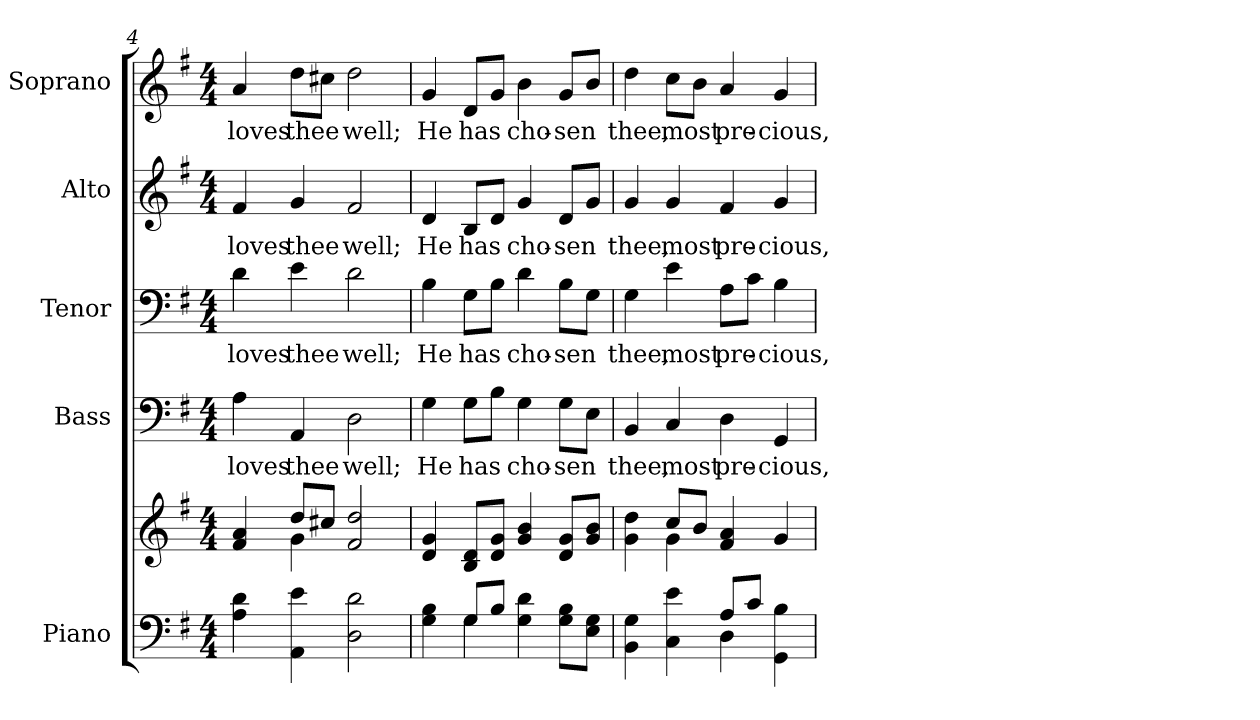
**kern	**kern	**kern	**text	**kern	**text	**kern	**text	**kern	**text
*part5	*part5	*part4	*part4	*part3	*part3	*part2	*part2	*part1	*part1
*staff6	*staff5	*staff4	*staff4	*staff3	*staff3	*staff2	*staff2	*staff1	*staff1
*I"Piano	*	*I"Bass	*	*I"Tenor	*	*I"Alto	*	*I"Soprano	*
*I'Pno.	*	*I'B.	*	*I'T.	*	*I'A.	*	*I'S.	*
*clefF4	*clefG2	*clefF4	*	*clefF4	*	*clefG2	*	*clefG2	*
*k[f#]	*k[f#]	*k[f#]	*	*k[f#]	*	*k[f#]	*	*k[f#]	*
*G:	*G:	*G:	*	*G:	*	*G:	*	*G:	*
*M4/4	*M4/4	*M4/4	*	*M4/4	*	*M4/4	*	*M4/4	*
=4	=4	=4	=4	=4	=4	=4	=4	=4	=4
*	*^	*	*	*	*	*	*	*	*
!	!	!	!	!LO:LY:b:color=#000000	!	!	!	!	!	!
!	!	!	!	!	!	!LO:LY:b:color=#000000	!	!	!	!
!	!	!	!	!	!	!	!	!LO:LY:b:color=#000000	!	!
!	!	!	!	!	!	!	!	!	!	!LO:LY:b:color=#000000
4Ai\ 4di	4f#i/ 4ai	4ryy	4Ai\	loves	4di\	loves	4f#i/	loves	4ai/	loves
!	!	!	!	!LO:LY:b:color=#000000	!	!	!	!	!	!
!	!	!	!	!	!	!LO:LY:b:color=#000000	!	!	!	!
!	!	!	!	!	!	!	!	!LO:LY:b:color=#000000	!	!
!	!	!	!	!	!	!	!	!	!	!LO:LY:b:color=#000000
4AAi\ 4ei	8ddi/L	4gi\	4AAi/	thee	4ei\	thee	4gi/	thee	8ddi\L	thee
.	8cc#Xi/J	.	.	.	.	.	.	.	8cc#Xi\J	.
!	!	!	!	!LO:LY:b:color=#000000	!	!	!	!	!	!
!	!	!	!	!	!	!LO:LY:b:color=#000000	!	!	!	!
!	!	!	!	!	!	!	!	!LO:LY:b:color=#000000	!	!
!	!	!	!	!	!	!	!	!	!	!LO:LY:b:color=#000000
2Di\ 2di	2f#i/ 2ddi	2ryy	2Di\	well;	2di\	well;	2f#i/	well;	2ddi\	well;
*	*v	*v	*	*	*	*	*	*	*	*
!!LO:PB:g=z
=5	=5	=5	=5	=5	=5	=5	=5	=5	=5
*^	*	*	*	*	*	*	*	*	*
*	*	*^	*	*	*	*	*	*	*	*
!	!	!	!	!	!LO:LY:b:color=#000000	!	!	!	!	!	!
*	*	*v	*v	*	*	*	*	*	*	*	*
*	*	*^	*	*	*	*	*	*	*	*
!	!	!	!	!	!	!	!LO:LY:b:color=#000000	!	!	!	!
*	*	*v	*v	*	*	*	*	*	*	*	*
*	*	*^	*	*	*	*	*	*	*	*
!	!	!	!	!	!	!	!	!	!LO:LY:b:color=#000000	!	!
*	*	*v	*v	*	*	*	*	*	*	*	*
*	*	*^	*	*	*	*	*	*	*	*
!	!	!	!	!	!	!	!	!	!	!	!LO:LY:b:color=#000000
*	*	*v	*v	*	*	*	*	*	*	*	*
4Gi\ 4Bi	4ryy	4di/ 4gi	4Gi\	He	4Bi\	He	4di/	He	4gi/	He
!	!	!	!	!LO:LY:b:color=#000000	!	!	!	!	!	!
!	!	!	!	!	!	!LO:LY:b:color=#000000	!	!	!	!
!	!	!	!	!	!	!	!	!LO:LY:b:color=#000000	!	!
!	!	!	!	!	!	!	!	!	!	!LO:LY:b:color=#000000
8Gi/L	4Gi\	8Bi/ 8diL	8Gi\L	has	8Gi\L	has	8Bi/L	has	8di/L	has
8Bi/J	.	8di/ 8giJ	8Bi\J	.	8Bi\J	.	8di/J	.	8gi/J	.
!	!	!	!	!LO:LY:b:color=#000000	!	!	!	!	!	!
!	!	!	!	!	!	!LO:LY:b:color=#000000	!	!	!	!
!	!	!	!	!	!	!	!	!LO:LY:b:color=#000000	!	!
!	!	!	!	!	!	!	!	!	!	!LO:LY:b:color=#000000
4Gi\ 4di	2ryy	4gi/ 4bi	4Gi\	cho-	4di\	cho-	4gi/	cho-	4bi\	cho-
!	!	!	!	!LO:LY:b:color=#000000	!	!	!	!	!	!
!	!	!	!	!	!	!LO:LY:b:color=#000000	!	!	!	!
!	!	!	!	!	!	!	!	!LO:LY:b:color=#000000	!	!
!	!	!	!	!	!	!	!	!	!	!LO:LY:b:color=#000000
8Gi\ 8BiL	.	8di/ 8giL	8Gi\L	-sen	8Bi\L	-sen	8di/L	-sen	8gi/L	-sen
8Ei\ 8GiJ	.	8gi/ 8biJ	8Ei\J	.	8Gi\J	.	8gi/J	.	8bi/J	.
=6	=6	=6	=6	=6	=6	=6	=6	=6	=6	=6
*	*	*^	*	*	*	*	*	*	*	*
!	!	!	!	!	!LO:LY:b:color=#000000	!	!	!	!	!	!
!	!	!	!	!	!	!	!LO:LY:b:color=#000000	!	!	!	!
!	!	!	!	!	!	!	!	!	!LO:LY:b:color=#000000	!	!
!	!	!	!	!	!	!	!	!	!	!	!LO:LY:b:color=#000000
4BBi\ 4Gi	2ryy	4gi\ 4ddi	4ryy	4BBi/	thee,	4Gi\	thee,	4gi/	thee,	4ddi\	thee,
!	!	!	!	!	!LO:LY:b:color=#000000	!	!	!	!	!	!
!	!	!	!	!	!	!	!LO:LY:b:color=#000000	!	!	!	!
!	!	!	!	!	!	!	!	!	!LO:LY:b:color=#000000	!	!
!	!	!	!	!	!	!	!	!	!	!	!LO:LY:b:color=#000000
4Ci\ 4ei	.	8cci/L	4gi\	4Ci/	most	4ei\	most	4gi/	most	8cci\L	most
.	.	8bi/J	.	.	.	.	.	.	.	8bi\J	.
!	!	!	!	!	!LO:LY:b:color=#000000	!	!	!	!	!	!
!	!	!	!	!	!	!	!LO:LY:b:color=#000000	!	!	!	!
!	!	!	!	!	!	!	!	!	!LO:LY:b:color=#000000	!	!
!	!	!	!	!	!	!	!	!	!	!	!LO:LY:b:color=#000000
8Ai/L	4Di\	4f#i/ 4ai	2ryy	4Di\	pre-	8Ai\L	pre-	4f#i/	pre-	4ai/	pre-
8ci/J	.	.	.	.	.	8ci\J	.	.	.	.	.
!	!	!	!	!	!LO:LY:b:color=#000000	!	!	!	!	!	!
!	!	!	!	!	!	!	!LO:LY:b:color=#000000	!	!	!	!
!	!	!	!	!	!	!	!	!	!LO:LY:b:color=#000000	!	!
!	!	!	!	!	!	!	!	!	!	!	!LO:LY:b:color=#000000
4GGi\ 4Bi	4ryy	4gi/	.	4GGi/	-cious,	4Bi\	-cious,	4gi/	-cious,	4gi/	-cious,
*v	*v	*	*	*	*	*	*	*	*	*	*
*	*v	*v	*	*	*	*	*	*	*	*
=	=	=	=	=	=	=	=	=	=
*-	*-	*-	*-	*-	*-	*-	*-	*-	*-
